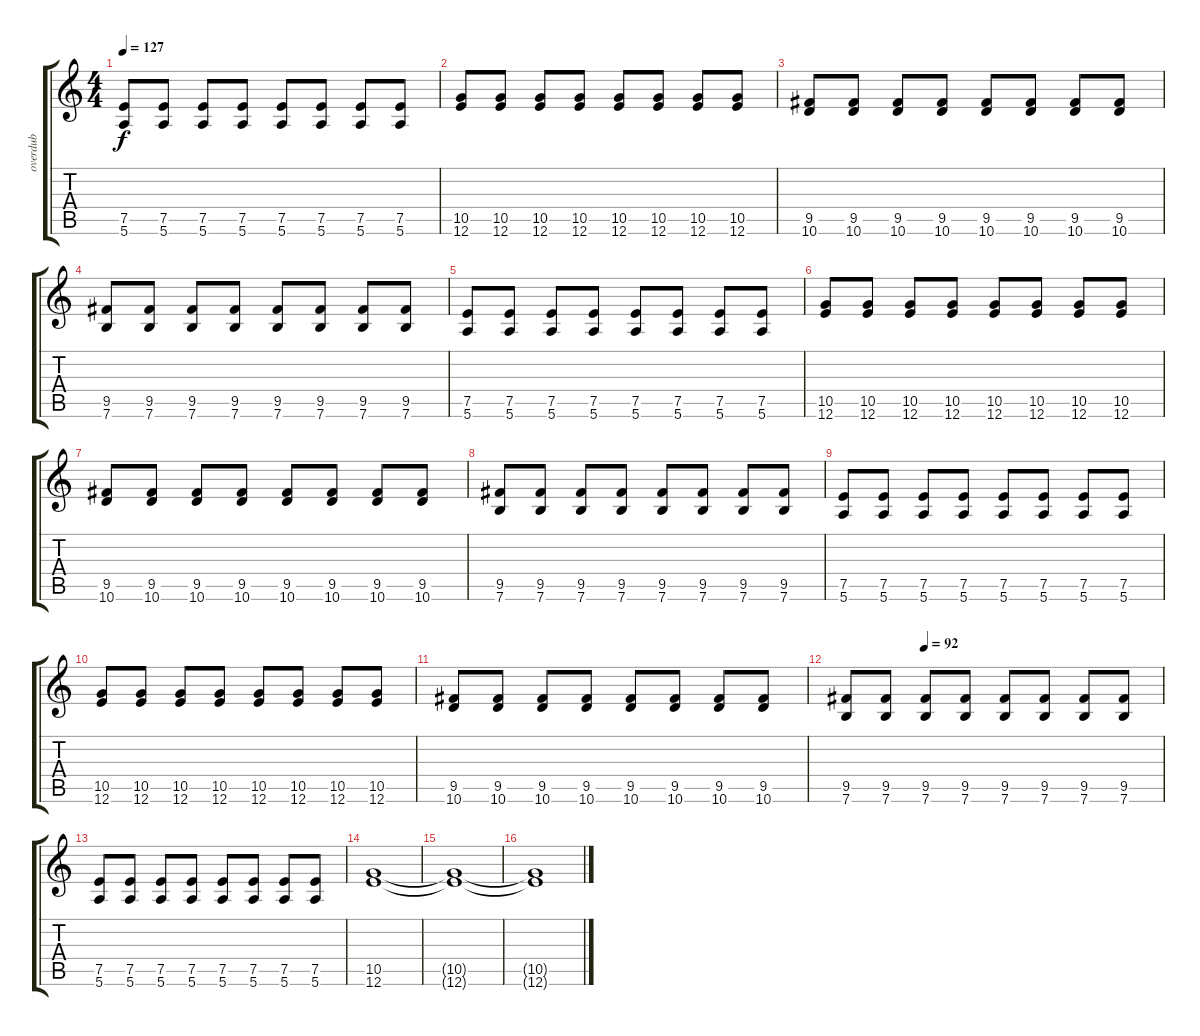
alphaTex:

\track ("overdub" "overdub") {instrument distortionguitar}
\staff {score tabs}
\tuning (E4 B3 G3 D3 A2 E2) {hide}
\ts (4 4)
\tempo 127
\clef g2
\ks c
(7.5 5.6).8{dy f} (7.5 5.6).8 (7.5 5.6).8 (7.5 5.6).8 (7.5 5.6).8 (7.5 5.6).8 (7.5 5.6).8 (7.5 5.6).8 |
(10.5 12.6).8 (10.5 12.6).8 (10.5 12.6).8 (10.5 12.6).8 (10.5 12.6).8 (10.5 12.6).8 (10.5 12.6).8 (10.5 12.6).8 |
(9.5 10.6).8 (9.5 10.6).8 (9.5 10.6).8 (9.5 10.6).8 (9.5 10.6).8 (9.5 10.6).8 (9.5 10.6).8 (9.5 10.6).8 |
(9.5 7.6).8 (9.5 7.6).8 (9.5 7.6).8 (9.5 7.6).8 (9.5 7.6).8 (9.5 7.6).8 (9.5 7.6).8 (9.5 7.6).8 |
(7.5 5.6).8 (7.5 5.6).8 (7.5 5.6).8 (7.5 5.6).8 (7.5 5.6).8 (7.5 5.6).8 (7.5 5.6).8 (7.5 5.6).8 |
(10.5 12.6).8 (10.5 12.6).8 (10.5 12.6).8 (10.5 12.6).8 (10.5 12.6).8 (10.5 12.6).8 (10.5 12.6).8 (10.5 12.6).8 |
(9.5 10.6).8 (9.5 10.6).8 (9.5 10.6).8 (9.5 10.6).8 (9.5 10.6).8 (9.5 10.6).8 (9.5 10.6).8 (9.5 10.6).8 |
(9.5 7.6).8 (9.5 7.6).8 (9.5 7.6).8 (9.5 7.6).8 (9.5 7.6).8 (9.5 7.6).8 (9.5 7.6).8 (9.5 7.6).8 |
(7.5 5.6).8 (7.5 5.6).8 (7.5 5.6).8 (7.5 5.6).8 (7.5 5.6).8 (7.5 5.6).8 (7.5 5.6).8 (7.5 5.6).8 |
(10.5 12.6).8 (10.5 12.6).8 (10.5 12.6).8 (10.5 12.6).8 (10.5 12.6).8 (10.5 12.6).8 (10.5 12.6).8 (10.5 12.6).8 |
(9.5 10.6).8 (9.5 10.6).8 (9.5 10.6).8 (9.5 10.6).8 (9.5 10.6).8 (9.5 10.6).8 (9.5 10.6).8 (9.5 10.6).8 |
\tempo (92 0.25)
(9.5 7.6).8 (9.5 7.6).8 (9.5 7.6).8 (9.5 7.6).8 (9.5 7.6).8 (9.5 7.6).8 (9.5 7.6).8 (9.5 7.6).8 |
(7.5 5.6).8 (7.5 5.6).8 (7.5 5.6).8 (7.5 5.6).8 (7.5 5.6).8 (7.5 5.6).8 (7.5 5.6).8 (7.5 5.6).8 |
(10.5 12.6).1 |
(10.5{t} 12.6{t}).1 |
(10.5{t} 12.6{t}).1{volume 0}
